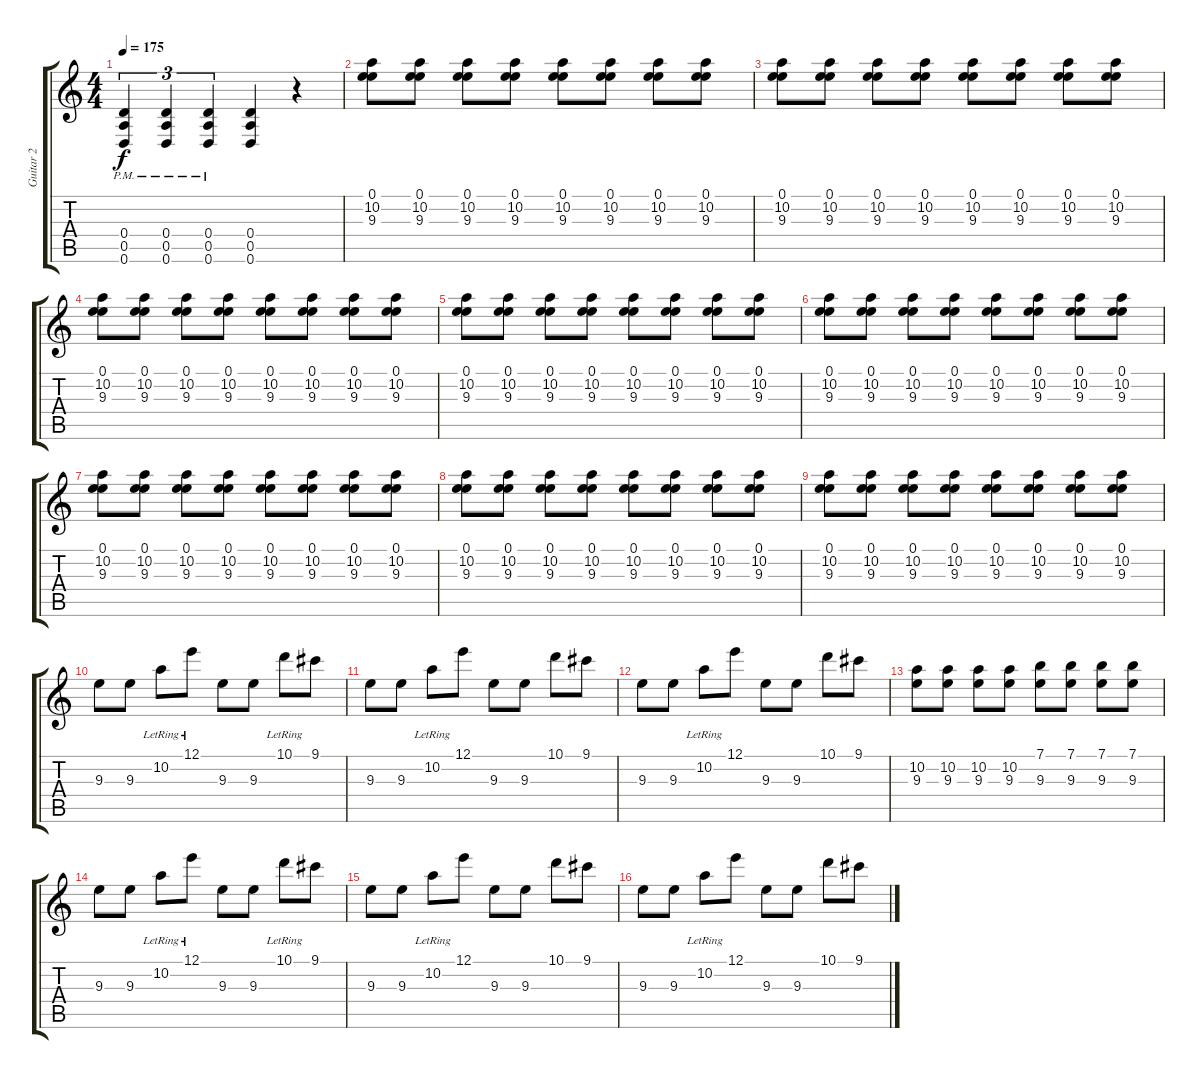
\track ("Guitar 2" "Guitar 2") {instrument distortionguitar}
\staff {score tabs}
\tuning (E4 B3 G3 D3 A2 D2) {hide}
\ts (4 4)
\tempo 175
\clef g2
\ks c
(0.4{pm} 0.5{pm} 0.6{pm}).4{tu (3 2) dy f} (0.4{pm} 0.5{pm} 0.6{pm}).4{tu (3 2)} (0.4{pm} 0.5{pm} 0.6{pm}).4{tu (3 2)} (0.4 0.5 0.6).4 r.4 |
(0.1 10.2 9.3).8 (0.1 10.2 9.3).8 (0.1 10.2 9.3).8 (0.1 10.2 9.3).8 (0.1 10.2 9.3).8 (0.1 10.2 9.3).8 (0.1 10.2 9.3).8 (0.1 10.2 9.3).8 |
(0.1 10.2 9.3).8 (0.1 10.2 9.3).8 (0.1 10.2 9.3).8 (0.1 10.2 9.3).8 (0.1 10.2 9.3).8 (0.1 10.2 9.3).8 (0.1 10.2 9.3).8 (0.1 10.2 9.3).8 |
(0.1 10.2 9.3).8 (0.1 10.2 9.3).8 (0.1 10.2 9.3).8 (0.1 10.2 9.3).8 (0.1 10.2 9.3).8 (0.1 10.2 9.3).8 (0.1 10.2 9.3).8 (0.1 10.2 9.3).8 |
(0.1 10.2 9.3).8 (0.1 10.2 9.3).8 (0.1 10.2 9.3).8 (0.1 10.2 9.3).8 (0.1 10.2 9.3).8 (0.1 10.2 9.3).8 (0.1 10.2 9.3).8 (0.1 10.2 9.3).8 |
(0.1 10.2 9.3).8 (0.1 10.2 9.3).8 (0.1 10.2 9.3).8 (0.1 10.2 9.3).8 (0.1 10.2 9.3).8 (0.1 10.2 9.3).8 (0.1 10.2 9.3).8 (0.1 10.2 9.3).8 |
(0.1 10.2 9.3).8 (0.1 10.2 9.3).8 (0.1 10.2 9.3).8 (0.1 10.2 9.3).8 (0.1 10.2 9.3).8 (0.1 10.2 9.3).8 (0.1 10.2 9.3).8 (0.1 10.2 9.3).8 |
(0.1 10.2 9.3).8 (0.1 10.2 9.3).8 (0.1 10.2 9.3).8 (0.1 10.2 9.3).8 (0.1 10.2 9.3).8 (0.1 10.2 9.3).8 (0.1 10.2 9.3).8 (0.1 10.2 9.3).8 |
(0.1 10.2 9.3).8 (0.1 10.2 9.3).8 (0.1 10.2 9.3).8 (0.1 10.2 9.3).8 (0.1 10.2 9.3).8 (0.1 10.2 9.3).8 (0.1 10.2 9.3).8 (0.1 10.2 9.3).8 |
9.3.8{balance 11 instrument overdrivenguitar} 9.3.8 10.2{lr}.8 12.1{lr}.8 9.3.8 9.3.8 10.1{lr}.8 9.1.8 |
9.3.8 9.3.8 10.2{lr}.8 12.1.8 9.3.8 9.3.8 10.1.8 9.1.8 |
9.3.8 9.3.8 10.2{lr}.8 12.1.8 9.3.8 9.3.8 10.1.8 9.1.8 |
(10.2 9.3).8 (10.2 9.3).8 (10.2 9.3).8 (10.2 9.3).8 (7.1 9.3).8 (7.1 9.3).8 (7.1 9.3).8 (7.1 9.3).8 |
9.3.8{balance 11 instrument overdrivenguitar} 9.3.8 10.2{lr}.8 12.1{lr}.8 9.3.8 9.3.8 10.1{lr}.8 9.1.8 |
9.3.8 9.3.8 10.2{lr}.8 12.1.8 9.3.8 9.3.8 10.1.8 9.1.8 |
9.3.8 9.3.8 10.2{lr}.8 12.1.8 9.3.8 9.3.8 10.1.8 9.1.8
